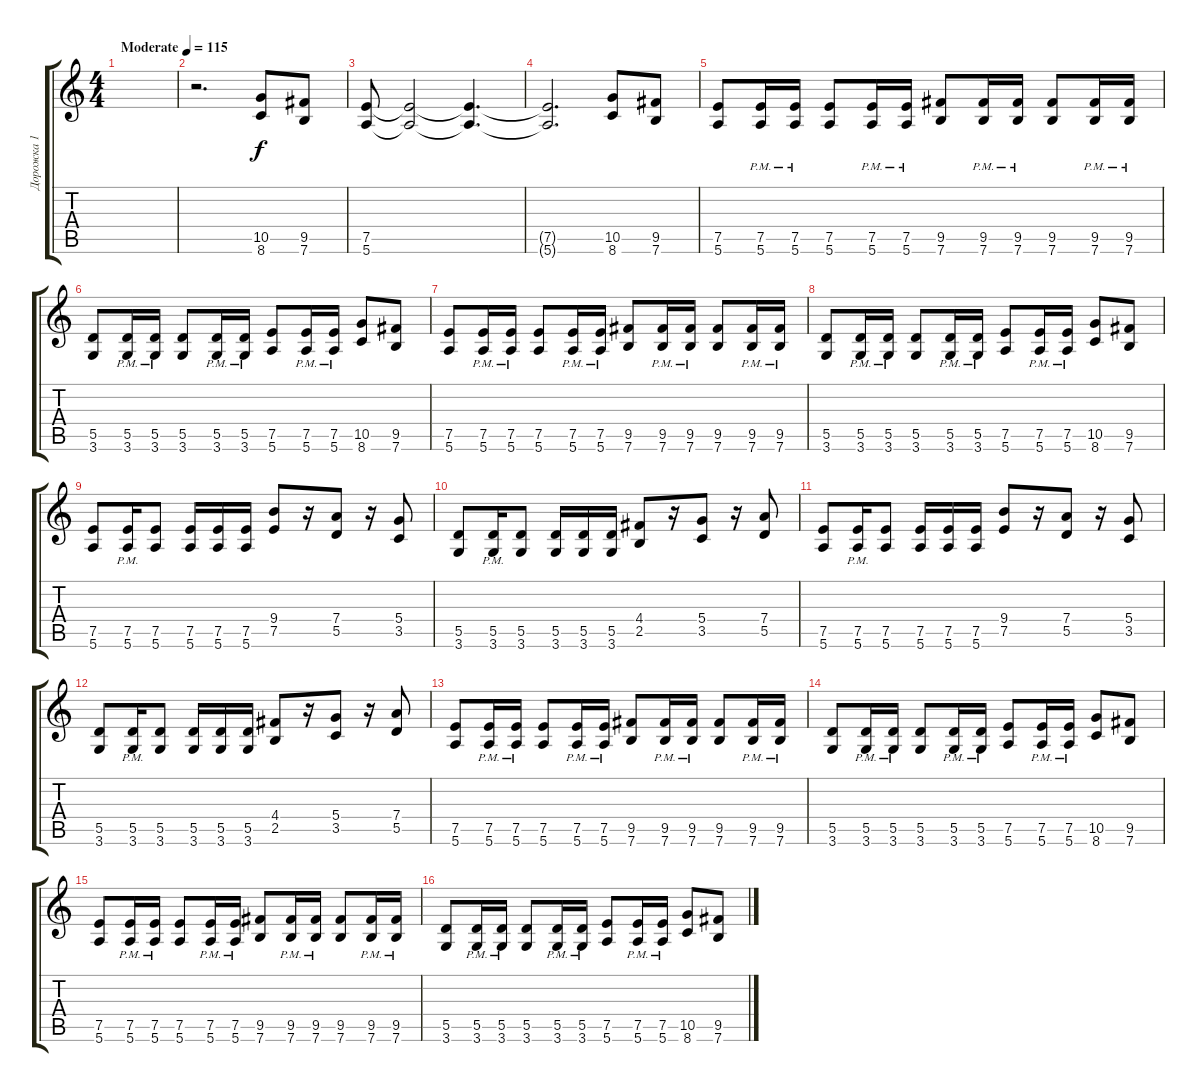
\track ("Дорожка 1" "Дорожка 1") {instrument overdrivenguitar}
\staff {score tabs}
\tuning (E4 B3 G3 D3 A2 E2) {hide}
\ts (4 4)
\tempo (115 "Moderate")
\clef g2
\ks c
|
r.2{d} (10.5 8.6).8 (9.5 7.6).8 |
(7.5 5.6).8 (7.5{t} 5.6{t}).2 (7.5{t} 5.6{t}).4{d} |
(7.5{t} 5.6{t}).2{d} (10.5 8.6).8 (9.5 7.6).8 |
(7.5 5.6).8 (7.5{pm} 5.6{pm}).16 (7.5{pm} 5.6{pm}).16 (7.5 5.6).8 (7.5{pm} 5.6{pm}).16 (7.5{pm} 5.6{pm}).16 (9.5 7.6).8 (9.5{pm} 7.6{pm}).16 (9.5{pm} 7.6{pm}).16 (9.5 7.6).8 (9.5{pm} 7.6{pm}).16 (9.5{pm} 7.6{pm}).16 |
(5.5 3.6).8 (5.5{pm} 3.6{pm}).16 (5.5{pm} 3.6{pm}).16 (5.5 3.6).8 (5.5{pm} 3.6{pm}).16 (5.5{pm} 3.6{pm}).16 (7.5 5.6).8 (7.5{pm} 5.6{pm}).16 (7.5{pm} 5.6{pm}).16 (10.5 8.6).8 (9.5 7.6).8 |
(7.5 5.6).8 (7.5{pm} 5.6{pm}).16 (7.5{pm} 5.6{pm}).16 (7.5 5.6).8 (7.5{pm} 5.6{pm}).16 (7.5{pm} 5.6{pm}).16 (9.5 7.6).8 (9.5{pm} 7.6{pm}).16 (9.5{pm} 7.6{pm}).16 (9.5 7.6).8 (9.5{pm} 7.6{pm}).16 (9.5{pm} 7.6{pm}).16 |
(5.5 3.6).8 (5.5{pm} 3.6{pm}).16 (5.5{pm} 3.6{pm}).16 (5.5 3.6).8 (5.5{pm} 3.6{pm}).16 (5.5{pm} 3.6{pm}).16 (7.5 5.6).8 (7.5{pm} 5.6{pm}).16 (7.5{pm} 5.6{pm}).16 (10.5 8.6).8 (9.5 7.6).8 |
(7.5 5.6).8 (7.5{pm} 5.6{pm}).16 (7.5 5.6).8 (7.5 5.6).16 (7.5 5.6).16 (7.5 5.6).16 (9.4 7.5).8 r.16 (7.4 5.5).8 r.16 (5.4 3.5).8 |
(5.5 3.6).8 (5.5{pm} 3.6{pm}).16 (5.5 3.6).8 (5.5 3.6).16 (5.5 3.6).16 (5.5 3.6).16 (4.4 2.5).8 r.16 (5.4 3.5).8 r.16 (7.4 5.5).8 |
(7.5 5.6).8 (7.5{pm} 5.6{pm}).16 (7.5 5.6).8 (7.5 5.6).16 (7.5 5.6).16 (7.5 5.6).16 (9.4 7.5).8 r.16 (7.4 5.5).8 r.16 (5.4 3.5).8 |
(5.5 3.6).8 (5.5{pm} 3.6{pm}).16 (5.5 3.6).8 (5.5 3.6).16 (5.5 3.6).16 (5.5 3.6).16 (4.4 2.5).8 r.16 (5.4 3.5).8 r.16 (7.4 5.5).8 |
(7.5 5.6).8 (7.5{pm} 5.6{pm}).16 (7.5{pm} 5.6{pm}).16 (7.5 5.6).8 (7.5{pm} 5.6{pm}).16 (7.5{pm} 5.6{pm}).16 (9.5 7.6).8 (9.5{pm} 7.6{pm}).16 (9.5{pm} 7.6{pm}).16 (9.5 7.6).8 (9.5{pm} 7.6{pm}).16 (9.5{pm} 7.6{pm}).16 |
(5.5 3.6).8 (5.5{pm} 3.6{pm}).16 (5.5{pm} 3.6{pm}).16 (5.5 3.6).8 (5.5{pm} 3.6{pm}).16 (5.5{pm} 3.6{pm}).16 (7.5 5.6).8 (7.5{pm} 5.6{pm}).16 (7.5{pm} 5.6{pm}).16 (10.5 8.6).8 (9.5 7.6).8 |
(7.5 5.6).8 (7.5{pm} 5.6{pm}).16 (7.5{pm} 5.6{pm}).16 (7.5 5.6).8 (7.5{pm} 5.6{pm}).16 (7.5{pm} 5.6{pm}).16 (9.5 7.6).8 (9.5{pm} 7.6{pm}).16 (9.5{pm} 7.6{pm}).16 (9.5 7.6).8 (9.5{pm} 7.6{pm}).16 (9.5{pm} 7.6{pm}).16 |
(5.5 3.6).8 (5.5{pm} 3.6{pm}).16 (5.5{pm} 3.6{pm}).16 (5.5 3.6).8 (5.5{pm} 3.6{pm}).16 (5.5{pm} 3.6{pm}).16 (7.5 5.6).8 (7.5{pm} 5.6{pm}).16 (7.5{pm} 5.6{pm}).16 (10.5 8.6).8 (9.5 7.6).8
